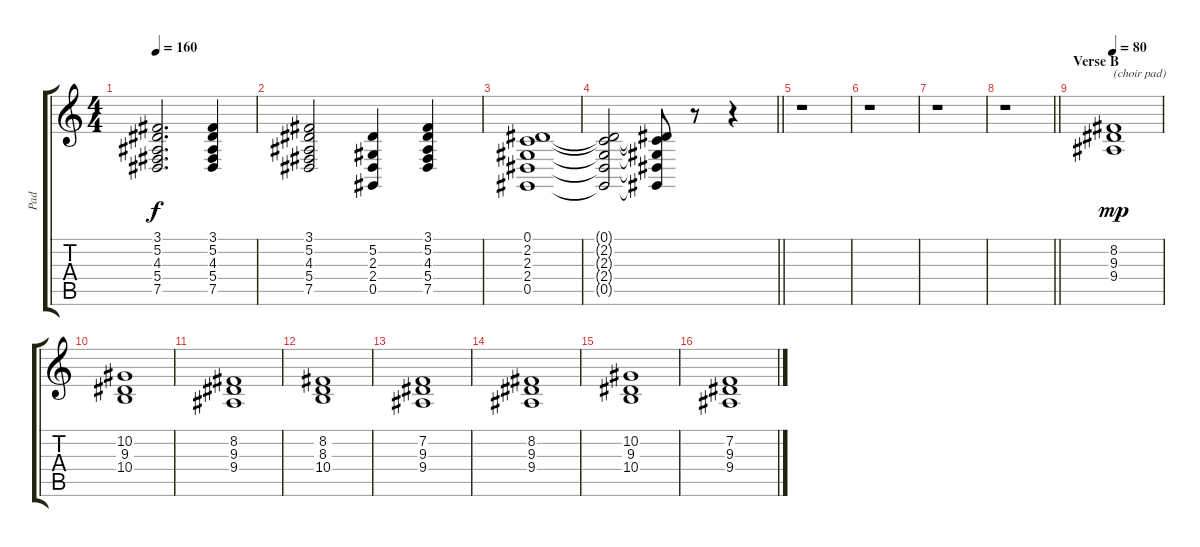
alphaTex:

\track ("Pad" "Pad") {instrument pad4choir}
\staff {score tabs}
\tuning (Eb4 Bb3 Gb3 Db3 Ab2 Eb2) {hide}
\ts (4 4)
\tempo 160
\clef g2
\ks c
(3.1 5.2 4.3 5.4 7.5).2{d dy f} (3.1 5.2 4.3 5.4 7.5).4 |
(3.1 5.2 4.3 5.4 7.5).2 (5.2 2.3 2.4 0.5).4 (3.1 5.2 4.3 5.4 7.5).4 |
(0.1 2.2 2.3 2.4 0.5).1 |
\barLineRight lightlight
(0.1{t} 2.2{t} 2.3{t} 2.4{t} 0.5{t}).2 (0.1{t} 2.2{t} 2.3{t} 2.4{t} 0.5{t}).8 r.8 r.4 |
\section ("" "")
r.1 |
r.1 |
r.1 |
\barLineRight lightlight
r.1 |
\section ("" "Verse B")
\tempo 80
(8.2 9.3 9.4).1{txt "(choir pad)" dy mp volume 9 balance 12 instrument pad4choir} |
(10.2 9.3 10.4).1 |
(8.2 9.3 9.4).1 |
(8.2 8.3 10.4).1 |
(7.2 9.3 9.4).1 |
(8.2 9.3 9.4).1 |
(10.2 9.3 10.4).1 |
(7.2 9.3 9.4).1
